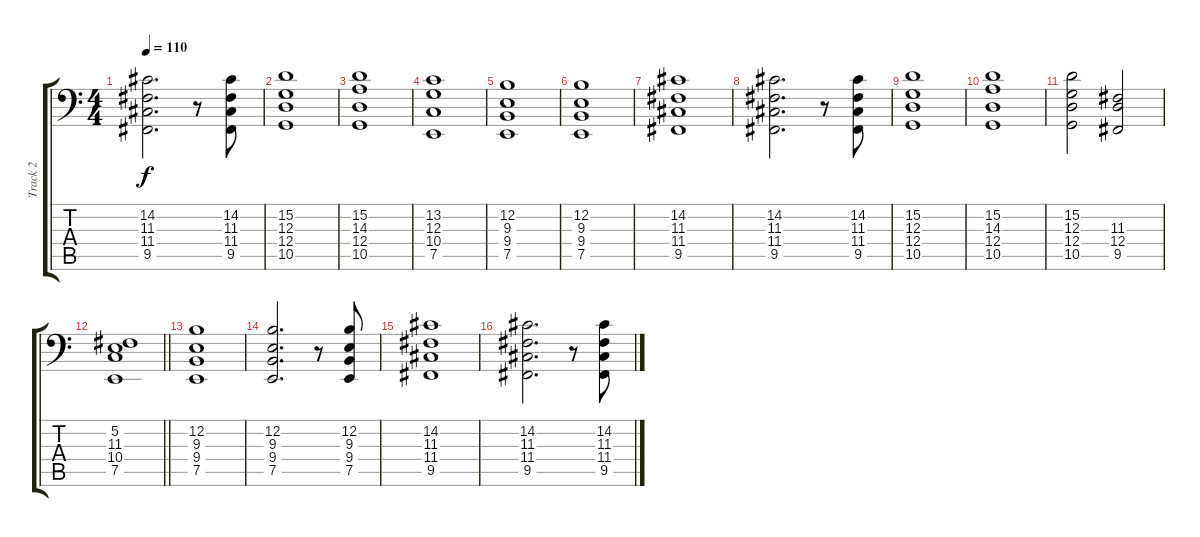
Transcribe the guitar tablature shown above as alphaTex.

\track ("Track 2" "Track 2") {instrument acousticgrandpiano}
\staff {score tabs}
\tuning (E3 B2 G2 D2 A1 E1) {hide}
\ts (4 4)
\tempo 110
\clef f4
\ks c
(14.2 11.3 11.4 9.5).2{d dy f} r.8 (14.2 11.3 11.4 9.5).8 |
(15.2 12.3 12.4 10.5).1 |
(15.2 14.3 12.4 10.5).1 |
(13.2 12.3 10.4 7.5).1 |
(12.2 9.3 9.4 7.5).1 |
(12.2 9.3 9.4 7.5).1 |
(14.2 11.3 11.4 9.5).1 |
(14.2 11.3 11.4 9.5).2{d} r.8 (14.2 11.3 11.4 9.5).8 |
(15.2 12.3 12.4 10.5).1 |
(15.2 14.3 12.4 10.5).1 |
(15.2 12.3 12.4 10.5).2 (11.3 12.4 9.5).2 |
\barLineRight lightlight
(5.2 11.3 10.4 7.5).1 |
(12.2 9.3 9.4 7.5).1 |
(12.2 9.3 9.4 7.5).2{d} r.8 (12.2 9.3 9.4 7.5).8 |
(14.2 11.3 11.4 9.5).1 |
(14.2 11.3 11.4 9.5).2{d} r.8 (14.2 11.3 11.4 9.5).8
